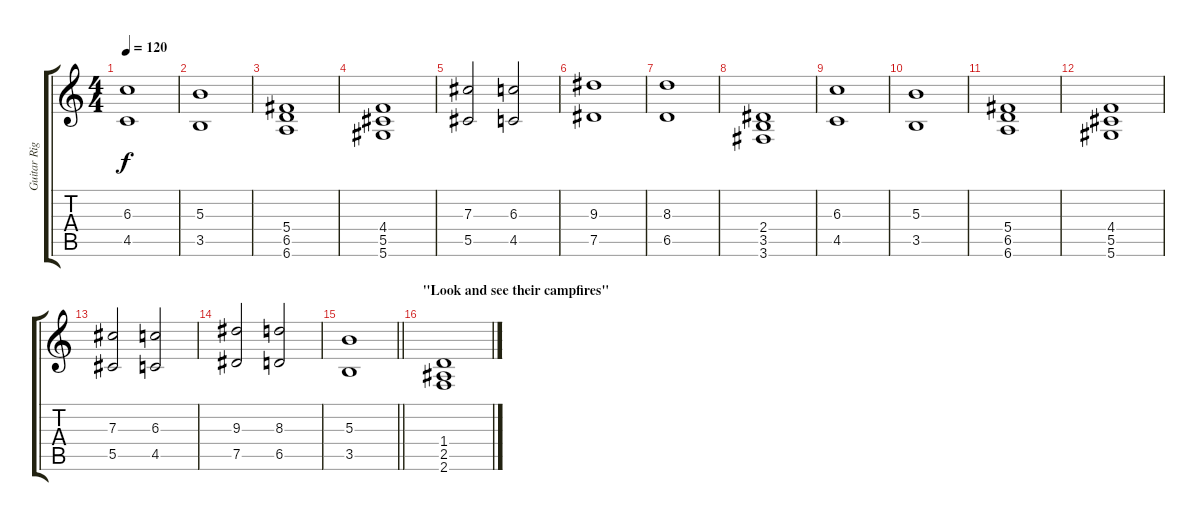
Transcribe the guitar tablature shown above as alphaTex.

\track ("Guitar Right" "Guitar Rig") {instrument distortionguitar}
\staff {score tabs}
\tuning (Eb4 Bb3 Gb3 Db3 Ab2 Eb2) {hide}
\ts (4 4)
\tempo 120
\clef g2
\ks c
(6.3 4.5).1{dy f} |
(5.3 3.5).1 |
(5.4 6.5 6.6).1 |
(4.4 5.5 5.6).1 |
(7.3 5.5).2 (6.3 4.5).2 |
(9.3 7.5).1 |
(8.3 6.5).1 |
(2.4 3.5 3.6).1 |
(6.3 4.5).1 |
(5.3 3.5).1 |
(5.4 6.5 6.6).1 |
(4.4 5.5 5.6).1 |
(7.3 5.5).2 (6.3 4.5).2 |
(9.3 7.5).2 (8.3 6.5).2 |
\barLineRight lightlight
(5.3 3.5).1 |
\section ("" "\"Look and see their campfires\"")
(1.4 2.5 2.6).1
